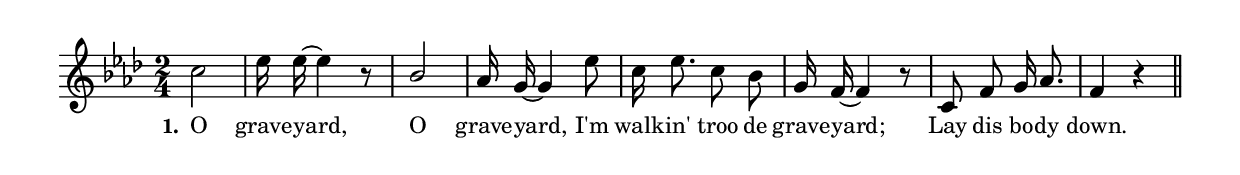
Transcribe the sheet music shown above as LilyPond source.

% 026.ly - Score sheet for "Lay this body down."
% Copyright (C) 2007  Marcus Brinkmann <marcus@gnu.org>
%
% This score sheet is free software; you can redistribute it and/or
% modify it under the terms of the Creative Commons Legal Code
% Attribution-ShareALike as published by Creative Commons; either
% version 2.0 of the License, or (at your option) any later version.
%
% This score sheet is distributed in the hope that it will be useful,
% but WITHOUT ANY WARRANTY; without even the implied warranty of
% MERCHANTABILITY or FITNESS FOR A PARTICULAR PURPOSE.  See the
% Creative Commons Legal Code Attribution-ShareALike for more details.
%
% You should have received a copy of the Creative Commons Legal Code
% Attribution-ShareALike along with this score sheet; if not, write to
% Creative Commons, 543 Howard Street, 5th Floor,
% San Francisco, CA 94105-3013  United States

\version "2.10.0"

%\header
%{
%  title = "Lay this body down."
%  composer = "trad."
%}

melody =
<<
  \context Voice
  {
    \set Staff.midiInstrument = "acoustic grand"
    \override Staff.VerticalAxisGroup #'minimum-Y-extent = #'(0 . 0)
    
    \autoBeamOff
    
    \time 2/4
    \clef violin
    \key f \minor
    
    {
      c''2 | es''16 es''16~ es''4 r8 |
      \once \override Stem #'neutral-direction = #1 
      bes'2 | as'16 g'16~ g'4 es''8 |
      c''16 es''8. c''8 bes' | g'16 f'16~ f'4 r8 |
      c'8 f' g'16 as'8. | f'4 r4 | \bar "||"
    }
  }
  \lyricsto "" \new Lyrics
  {
    \override LyricText #'font-size = #0
    \override StanzaNumber #'font-size = #-1

    \set stanza = "1."
    O grave -- yard,
    O grave -- yard,
    I'm walk -- in' troo de grave -- yard;
    Lay dis bo -- dy down.
  }
>>


\score
{
  \new Staff { \melody }

  \layout { indent = 0.0 }
}

\score
{
  \new Staff { \unfoldRepeats \melody }

  
  \midi {
    \context {
      \Score
      tempoWholesPerMinute = #(ly:make-moment 82 4)
      }
    }


}
